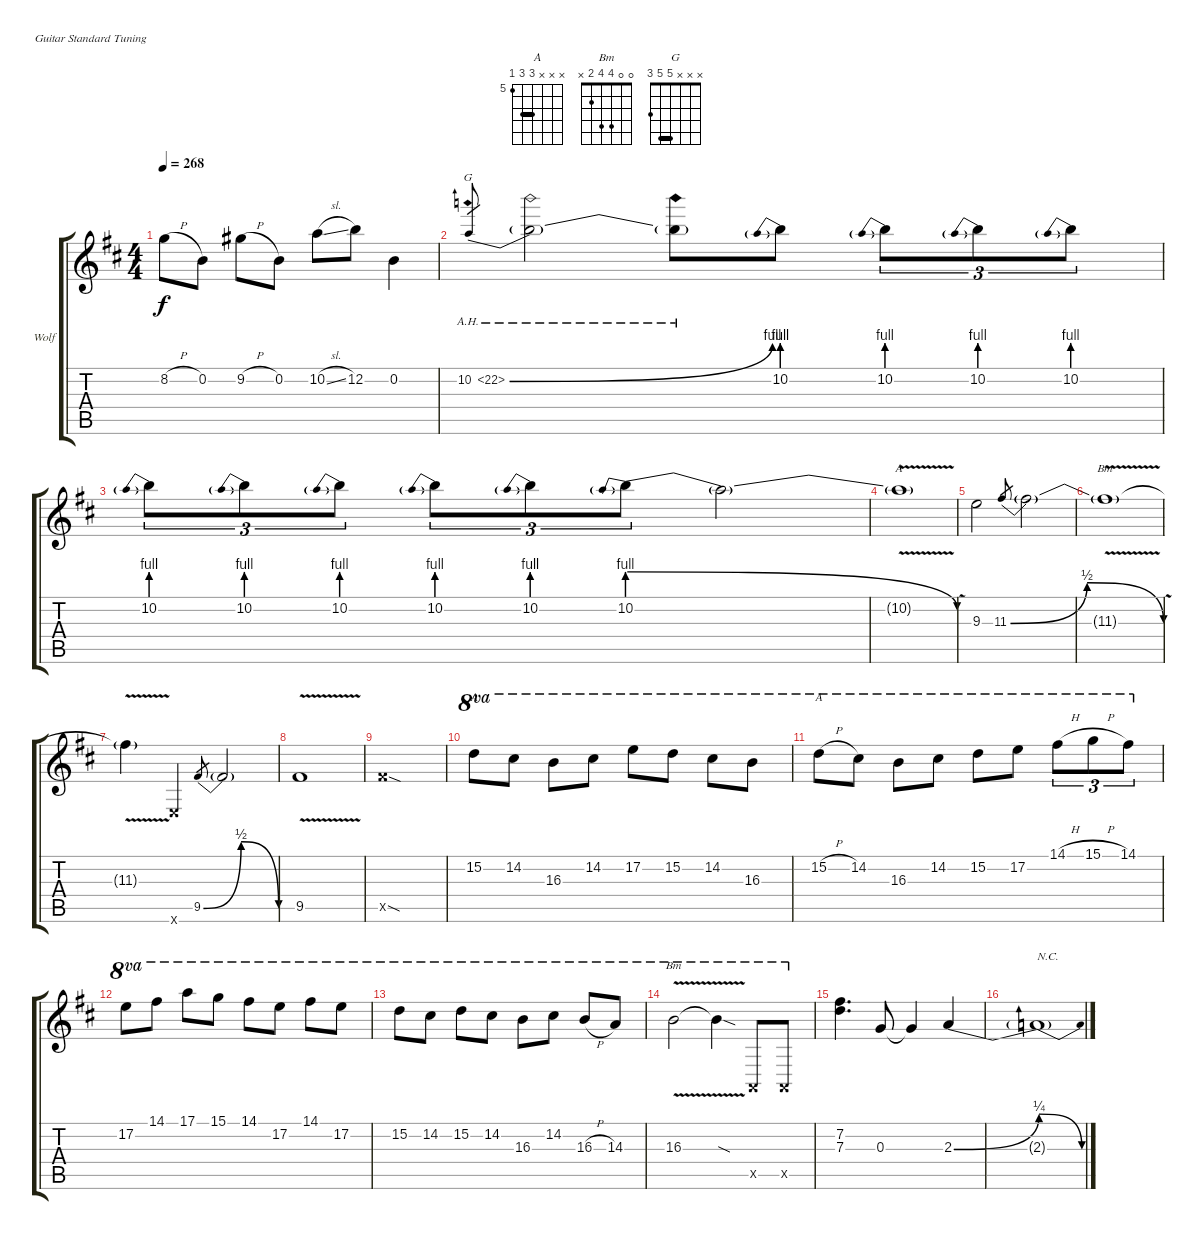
\defaultSystemsLayout 4
\bracketExtendMode groupsimilarinstruments
\firstSystemTrackNameOrientation horizontal
\otherSystemsTrackNameOrientation horizontal
\track ("Wolf Hoffmann (1)" "Wolf") {instrument distortionguitar}
\staff {score tabs}
\tuning (E4 B3 G3 D3 A2 E2)
\chord ("A" x x x 7 7 5) {firstfret 5 barre 7}
\chord ("Bm" x x 4 4 2 x) {barre 4}
\chord ("G" x x x 5 5 3) {barre 5}
\chord ("Bm" 0 0 4 4 2 x)
\ts (4 4)
\tempo 268
\clef g2
\ks d
8.2{h}.8{dy f} 0.2.8 9.2{h}.8 0.2.8 10.2{sl}.8 12.2.8 0.2.4 |
10.2{be (bend 0 0 60 4) ah 12}.8{ch "G" gr} 10.2{ah 12 t}.2 10.2{ah 12 t}.8 10.2{be (prebend 0 4 60 4)}.8 10.2{be (prebend 0 4 60 4)}.8{tu (3 2)} 10.2{be (prebend 0 4 60 4)}.8{tu (3 2)} 10.2{be (prebend 0 4 60 4)}.8{tu (3 2)} |
10.2{be (prebend 0 4 60 4)}.8{tu (3 2)} 10.2{be (prebend 0 4 60 4)}.8{tu (3 2)} 10.2{be (prebend 0 4 60 4)}.8{tu (3 2)} 10.2{be (prebend 0 4 60 4)}.8{tu (3 2)} 10.2{be (prebend 0 4 60 4)}.8{tu (3 2)} 10.2{be (prebendrelease 0 4 59.4 0)}.8{tu (3 2)} 10.2{t}.2 |
10.2{v t}.1{ch "A"} |
9.3.2 11.3{be (bendrelease 0 0 10.2 2 20.4 2 30 0)}.8{gr} 11.3{t}.2 |
11.3{v t}.1{ch "Bm"} |
11.3{v t}.4 0.6{x}.4 9.5{be (bendrelease 0 0 28.2 2 48.6 2 60 0)}.8{gr} 9.5{t}.2 |
9.5{v}.1 |
9.5{sod x}.1 |
15.2.8{ch "A" ot 8va} 14.2.8{ot 8va} 16.3.8{ot 8va} 14.2.8{ot 8va} 17.2.8{ot 8va} 15.2.8{ot 8va} 14.2.8{ot 8va} 16.3.8{ot 8va} |
15.2{h}.8{ch "A" ot 8va} 14.2.8{ot 8va} 16.3.8{ot 8va} 14.2.8{ot 8va} 15.2.8{ot 8va} 17.2.8{ot 8va} 14.1{h}.8{tu (3 2) ot 8va} 15.1{h}.8{tu (3 2) ot 8va} 14.1.8{tu (3 2) ot 8va} |
17.2.8{ot 8va} 14.1.8{ot 8va} 17.1.8{ot 8va} 15.1.8{ot 8va} 14.1.8{ot 8va} 17.2.8{ot 8va} 14.1.8{ot 8va} 17.2.8{ot 8va} |
15.2.8{ot 8va} 14.2.8{ot 8va} 15.2.8{ot 8va} 14.2.8{ot 8va} 16.3.8{ot 8va} 14.2.8{ot 8va} 16.3{h}.8{ot 8va} 14.3.8{ot 8va} |
16.3{v}.2{ch "Bm" ot 8va} 16.3{sod t}.4{ot 8va} 0.5{x}.8{ot 8va} 0.5{x}.8{ot 8va} |
(7.3 7.2).4{d} 0.3.8 0.3{t}.4 2.3{be (bend 0 0 59.4 1)}.4 |
2.3{be (release 0 1 59.4 0) t}.1{txt "N.C."}
